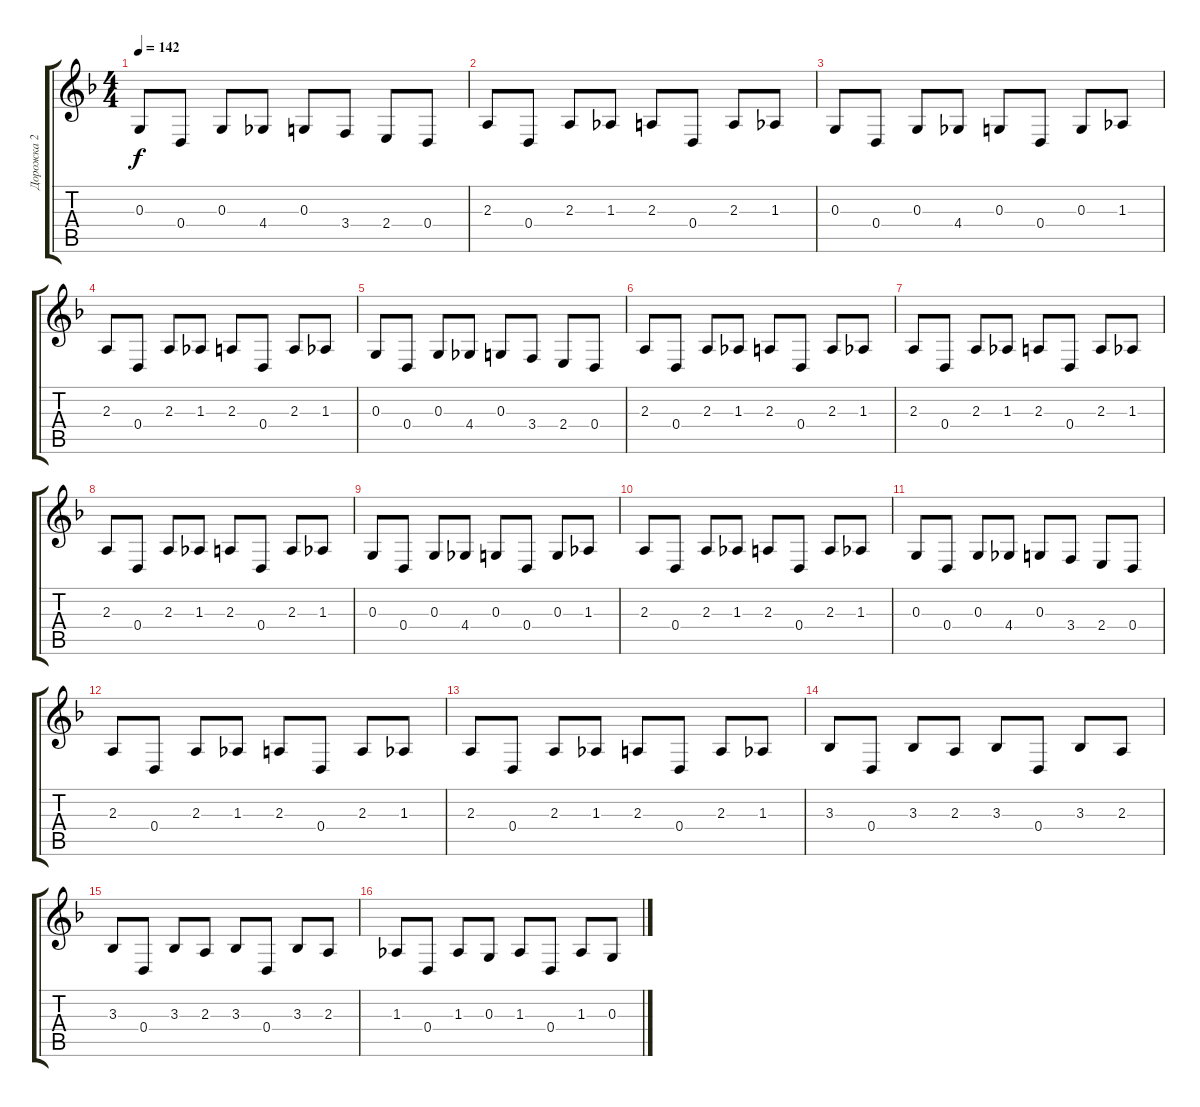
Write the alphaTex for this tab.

\track ("Дорожка 2" "Дорожка 2") {instrument acousticgrandpiano}
\staff {score tabs}
\tuning (E4 B3 G3 D3 A2 E2) {hide}
\ts (4 4)
\tempo 142
\clef g2
\ks f
0.3.8{dy f} 0.4.8 0.3.8 4.4.8 0.3.8 3.4.8 2.4.8 0.4.8 |
2.3.8 0.4.8 2.3.8 1.3.8 2.3.8 0.4.8 2.3.8 1.3.8 |
0.3.8 0.4.8 0.3.8 4.4.8 0.3.8 0.4.8 0.3.8 1.3.8 |
2.3.8 0.4.8 2.3.8 1.3.8 2.3.8 0.4.8 2.3.8 1.3.8 |
0.3.8 0.4.8 0.3.8 4.4.8 0.3.8 3.4.8 2.4.8 0.4.8 |
2.3.8 0.4.8 2.3.8 1.3.8 2.3.8 0.4.8 2.3.8 1.3.8 |
2.3.8 0.4.8 2.3.8 1.3.8 2.3.8 0.4.8 2.3.8 1.3.8 |
2.3.8 0.4.8 2.3.8 1.3.8 2.3.8 0.4.8 2.3.8 1.3.8 |
0.3.8 0.4.8 0.3.8 4.4.8 0.3.8 0.4.8 0.3.8 1.3.8 |
2.3.8 0.4.8 2.3.8 1.3.8 2.3.8 0.4.8 2.3.8 1.3.8 |
0.3.8 0.4.8 0.3.8 4.4.8 0.3.8 3.4.8 2.4.8 0.4.8 |
2.3.8 0.4.8 2.3.8 1.3.8 2.3.8 0.4.8 2.3.8 1.3.8 |
2.3.8 0.4.8 2.3.8 1.3.8 2.3.8 0.4.8 2.3.8 1.3.8 |
3.3.8 0.4.8 3.3.8 2.3.8 3.3.8 0.4.8 3.3.8 2.3.8 |
3.3.8 0.4.8 3.3.8 2.3.8 3.3.8 0.4.8 3.3.8 2.3.8 |
1.3.8 0.4.8 1.3.8 0.3.8 1.3.8 0.4.8 1.3.8 0.3.8
